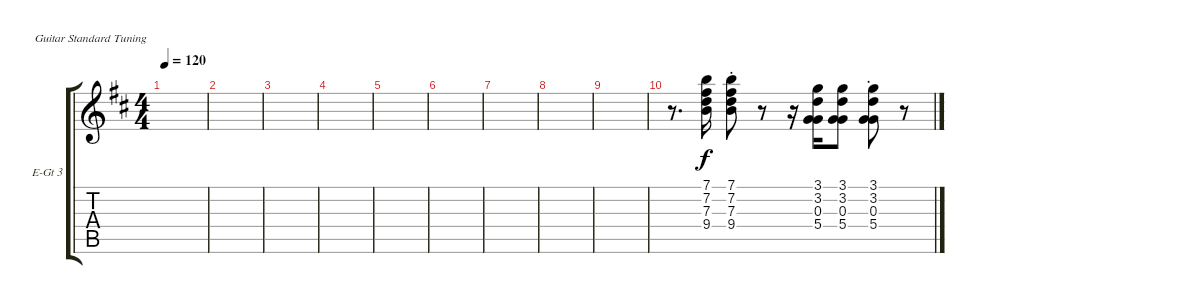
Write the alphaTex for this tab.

\defaultSystemsLayout 4
\bracketExtendMode groupsimilarinstruments
\firstSystemTrackNameOrientation horizontal
\otherSystemsTrackNameOrientation horizontal
\track ("Electric Guitar 3" "E-Gt 3") {instrument electricguitarclean}
\staff {score tabs}
\tuning (E4 B3 G3 D3 A2 E2)
\ts (4 4)
\tempo 120
\clef g2
\ks d
|
|
|
|
|
|
|
|
|
r.8{d} (7.1 7.2 7.3 9.4).16 (9.4 7.3 7.2 7.1{st}).8 r.8 r.16 (3.1 3.2 0.3 5.4).16 (5.4 0.3 3.2 3.1).8 (3.1 3.2 0.3 5.4{st}).8 r.8
